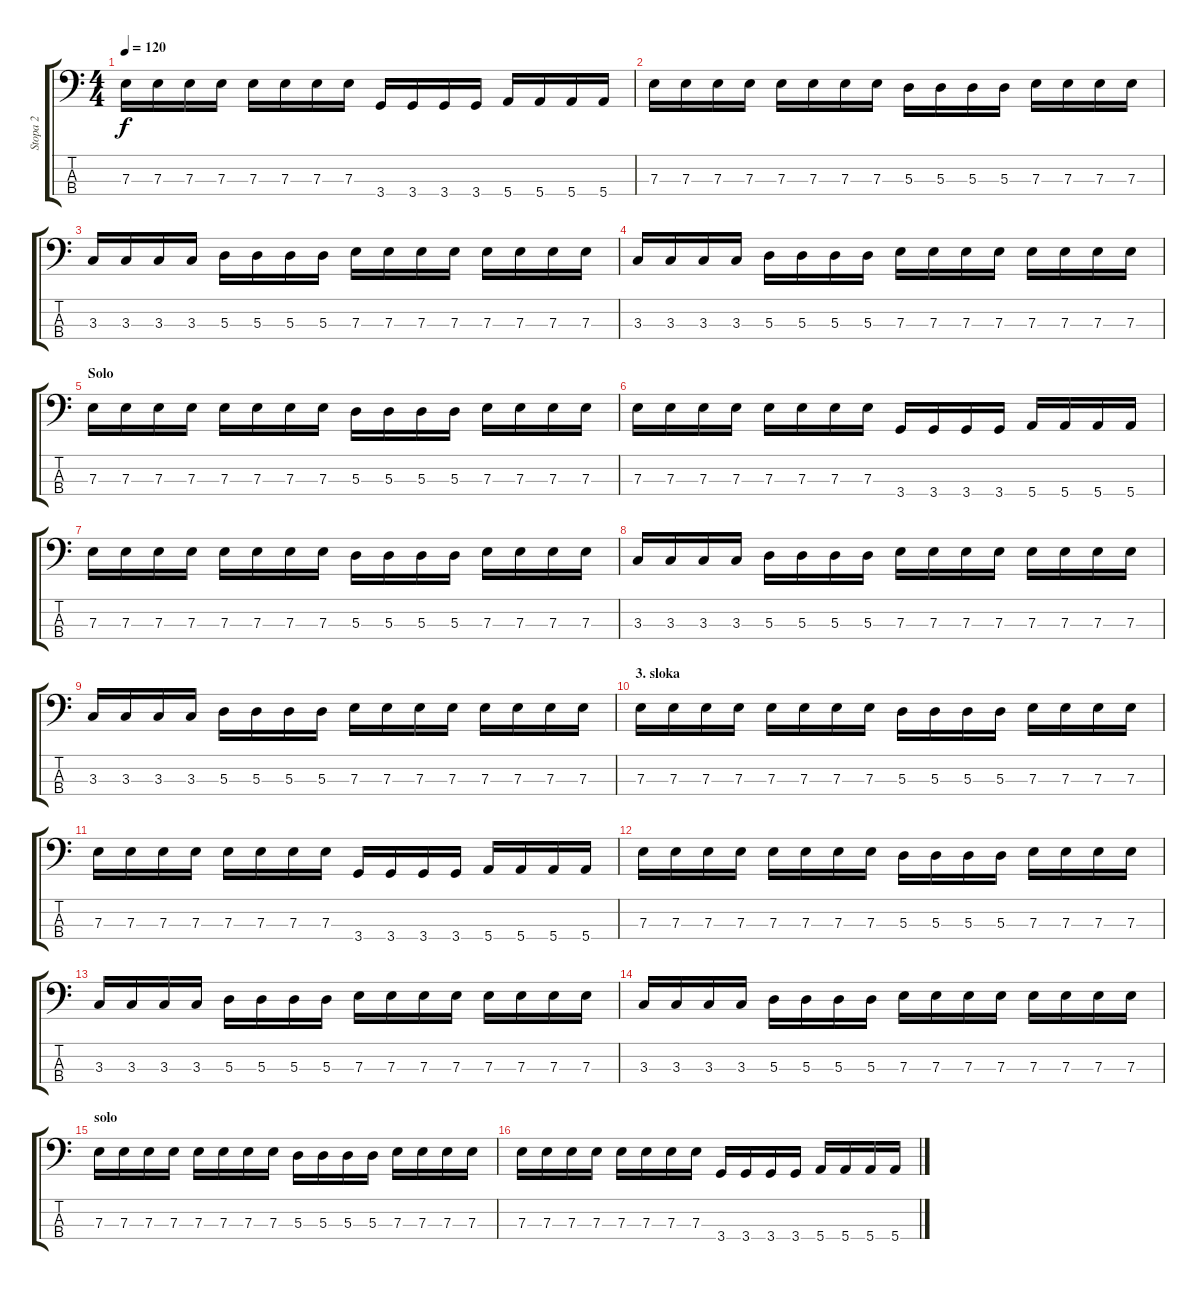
\track ("Stopa 2" "Stopa 2") {instrument electricbassfinger}
\staff {score tabs}
\tuning (G2 D2 A1 E1) {hide}
\ts (4 4)
\tempo 120
\clef f4
\ks c
7.3.16{dy f} 7.3.16 7.3.16 7.3.16 7.3.16 7.3.16 7.3.16 7.3.16 3.4.16 3.4.16 3.4.16 3.4.16 5.4.16 5.4.16 5.4.16 5.4.16 |
7.3.16 7.3.16 7.3.16 7.3.16 7.3.16 7.3.16 7.3.16 7.3.16 5.3.16 5.3.16 5.3.16 5.3.16 7.3.16 7.3.16 7.3.16 7.3.16 |
3.3.16 3.3.16 3.3.16 3.3.16 5.3.16 5.3.16 5.3.16 5.3.16 7.3.16 7.3.16 7.3.16 7.3.16 7.3.16 7.3.16 7.3.16 7.3.16 |
3.3.16 3.3.16 3.3.16 3.3.16 5.3.16 5.3.16 5.3.16 5.3.16 7.3.16 7.3.16 7.3.16 7.3.16 7.3.16 7.3.16 7.3.16 7.3.16 |
\section ("" "Solo")
7.3.16 7.3.16 7.3.16 7.3.16 7.3.16 7.3.16 7.3.16 7.3.16 5.3.16 5.3.16 5.3.16 5.3.16 7.3.16 7.3.16 7.3.16 7.3.16 |
7.3.16 7.3.16 7.3.16 7.3.16 7.3.16 7.3.16 7.3.16 7.3.16 3.4.16 3.4.16 3.4.16 3.4.16 5.4.16 5.4.16 5.4.16 5.4.16 |
7.3.16 7.3.16 7.3.16 7.3.16 7.3.16 7.3.16 7.3.16 7.3.16 5.3.16 5.3.16 5.3.16 5.3.16 7.3.16 7.3.16 7.3.16 7.3.16 |
3.3.16 3.3.16 3.3.16 3.3.16 5.3.16 5.3.16 5.3.16 5.3.16 7.3.16 7.3.16 7.3.16 7.3.16 7.3.16 7.3.16 7.3.16 7.3.16 |
3.3.16 3.3.16 3.3.16 3.3.16 5.3.16 5.3.16 5.3.16 5.3.16 7.3.16 7.3.16 7.3.16 7.3.16 7.3.16 7.3.16 7.3.16 7.3.16 |
\section ("" "3. sloka")
7.3.16 7.3.16 7.3.16 7.3.16 7.3.16 7.3.16 7.3.16 7.3.16 5.3.16 5.3.16 5.3.16 5.3.16 7.3.16 7.3.16 7.3.16 7.3.16 |
7.3.16 7.3.16 7.3.16 7.3.16 7.3.16 7.3.16 7.3.16 7.3.16 3.4.16 3.4.16 3.4.16 3.4.16 5.4.16 5.4.16 5.4.16 5.4.16 |
7.3.16 7.3.16 7.3.16 7.3.16 7.3.16 7.3.16 7.3.16 7.3.16 5.3.16 5.3.16 5.3.16 5.3.16 7.3.16 7.3.16 7.3.16 7.3.16 |
3.3.16 3.3.16 3.3.16 3.3.16 5.3.16 5.3.16 5.3.16 5.3.16 7.3.16 7.3.16 7.3.16 7.3.16 7.3.16 7.3.16 7.3.16 7.3.16 |
3.3.16 3.3.16 3.3.16 3.3.16 5.3.16 5.3.16 5.3.16 5.3.16 7.3.16 7.3.16 7.3.16 7.3.16 7.3.16 7.3.16 7.3.16 7.3.16 |
\section ("" "solo")
7.3.16 7.3.16 7.3.16 7.3.16 7.3.16 7.3.16 7.3.16 7.3.16 5.3.16 5.3.16 5.3.16 5.3.16 7.3.16 7.3.16 7.3.16 7.3.16 |
7.3.16 7.3.16 7.3.16 7.3.16 7.3.16 7.3.16 7.3.16 7.3.16 3.4.16 3.4.16 3.4.16 3.4.16 5.4.16 5.4.16 5.4.16 5.4.16
